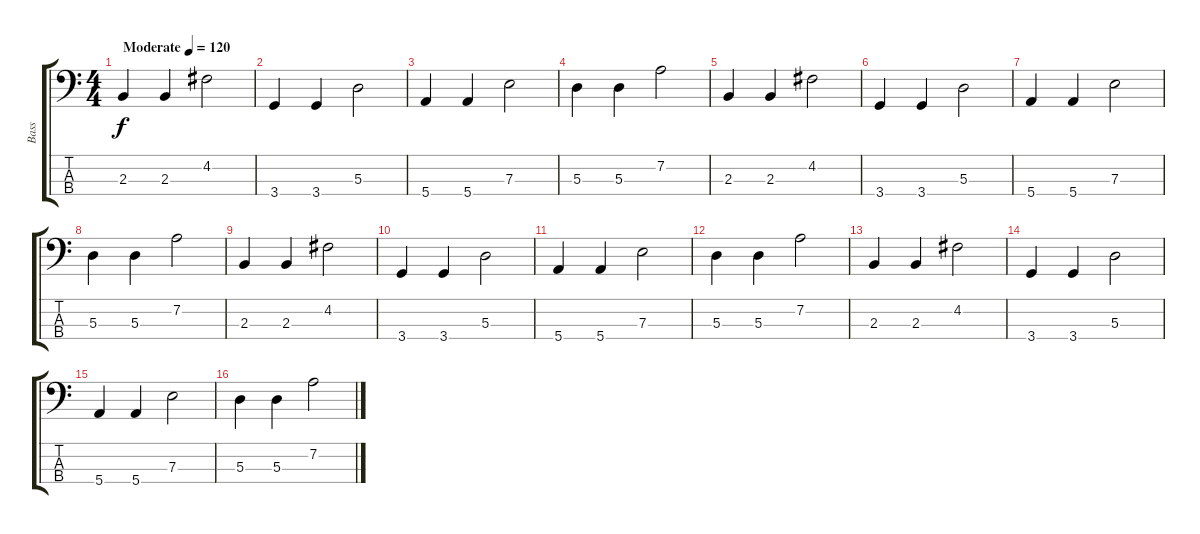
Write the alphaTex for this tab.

\track ("Bass" "Bass") {instrument electricbassfinger}
\staff {score tabs}
\tuning (G2 D2 A1 E1) {hide}
\ts (4 4)
\tempo (120 "Moderate")
\clef f4
\ks c
2.3.4{dy f instrument electricbassfinger} 2.3.4 4.2.2 |
3.4.4 3.4.4 5.3.2 |
5.4.4 5.4.4 7.3.2 |
5.3.4 5.3.4 7.2.2 |
2.3.4 2.3.4 4.2.2 |
3.4.4 3.4.4 5.3.2 |
5.4.4 5.4.4 7.3.2 |
5.3.4 5.3.4 7.2.2 |
2.3.4 2.3.4 4.2.2 |
3.4.4 3.4.4 5.3.2 |
5.4.4 5.4.4 7.3.2 |
5.3.4 5.3.4 7.2.2 |
2.3.4 2.3.4 4.2.2 |
3.4.4 3.4.4 5.3.2 |
5.4.4 5.4.4 7.3.2 |
5.3.4 5.3.4 7.2.2
